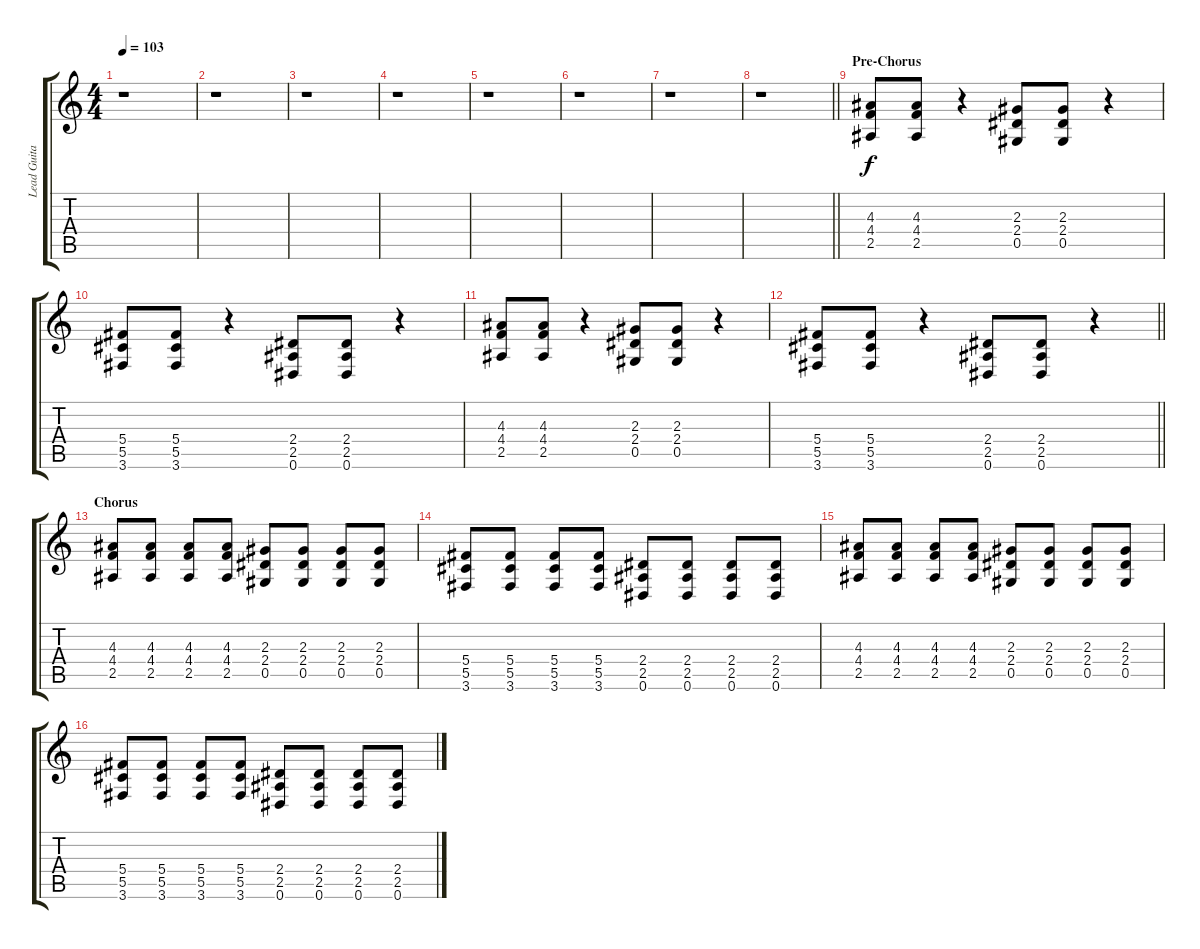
\track ("Lead Guitar" "Lead Guita") {instrument distortionguitar}
\staff {score tabs}
\tuning (Eb4 Bb3 Gb3 Db3 Ab2 Eb2) {hide}
\ts (4 4)
\tempo 103
\clef g2
\ks c
r.1{dy f} |
r.1 |
r.1 |
r.1 |
r.1 |
r.1 |
r.1 |
\barLineRight lightlight
r.1 |
\section ("" "Pre-Chorus")
(4.3 4.4 2.5).8 (4.3 4.4 2.5).8 r.4 (2.3 2.4 0.5).8 (2.3 2.4 0.5).8 r.4 |
(5.4 5.5 3.6).8 (5.4 5.5 3.6).8 r.4 (2.4 2.5 0.6).8 (2.4 2.5 0.6).8 r.4 |
(4.3 4.4 2.5).8 (4.3 4.4 2.5).8 r.4 (2.3 2.4 0.5).8 (2.3 2.4 0.5).8 r.4 |
\barLineRight lightlight
(5.4 5.5 3.6).8 (5.4 5.5 3.6).8 r.4 (2.4 2.5 0.6).8 (2.4 2.5 0.6).8 r.4 |
\section ("" "Chorus")
(4.3 4.4 2.5).8 (4.3 4.4 2.5).8 (4.3 4.4 2.5).8 (4.3 4.4 2.5).8 (2.3 2.4 0.5).8 (2.3 2.4 0.5).8 (2.3 2.4 0.5).8 (2.3 2.4 0.5).8 |
(5.4 5.5 3.6).8 (5.4 5.5 3.6).8 (5.4 5.5 3.6).8 (5.4 5.5 3.6).8 (2.4 2.5 0.6).8 (2.4 2.5 0.6).8 (2.4 2.5 0.6).8 (2.4 2.5 0.6).8 |
(4.3 4.4 2.5).8 (4.3 4.4 2.5).8 (4.3 4.4 2.5).8 (4.3 4.4 2.5).8 (2.3 2.4 0.5).8 (2.3 2.4 0.5).8 (2.3 2.4 0.5).8 (2.3 2.4 0.5).8 |
(5.4 5.5 3.6).8 (5.4 5.5 3.6).8 (5.4 5.5 3.6).8 (5.4 5.5 3.6).8 (2.4 2.5 0.6).8 (2.4 2.5 0.6).8 (2.4 2.5 0.6).8 (2.4 2.5 0.6).8
